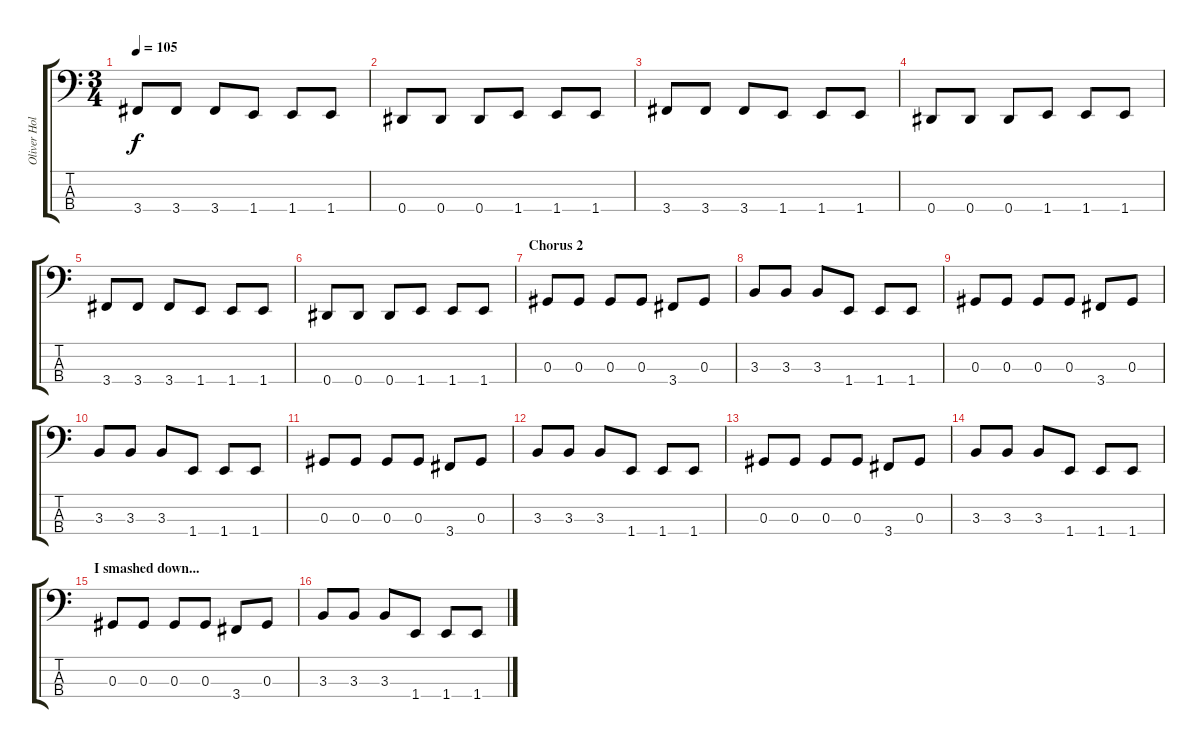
\track ("Oliver Holzwarth" "Oliver Hol") {instrument electricbassfinger}
\staff {score tabs}
\tuning (Gb2 Db2 Ab1 Eb1) {hide}
\ts (3 4)
\tempo 105
\clef f4
\ks c
3.4.8{dy f} 3.4.8 3.4.8 1.4.8 1.4.8 1.4.8 |
0.4.8 0.4.8 0.4.8 1.4.8 1.4.8 1.4.8 |
3.4.8 3.4.8 3.4.8 1.4.8 1.4.8 1.4.8 |
0.4.8 0.4.8 0.4.8 1.4.8 1.4.8 1.4.8 |
3.4.8 3.4.8 3.4.8 1.4.8 1.4.8 1.4.8 |
0.4.8 0.4.8 0.4.8 1.4.8 1.4.8 1.4.8 |
\section ("" "Chorus 2")
0.3.8 0.3.8 0.3.8 0.3.8 3.4.8 0.3.8 |
3.3.8 3.3.8 3.3.8 1.4.8 1.4.8 1.4.8 |
0.3.8 0.3.8 0.3.8 0.3.8 3.4.8 0.3.8 |
3.3.8 3.3.8 3.3.8 1.4.8 1.4.8 1.4.8 |
0.3.8 0.3.8 0.3.8 0.3.8 3.4.8 0.3.8 |
3.3.8 3.3.8 3.3.8 1.4.8 1.4.8 1.4.8 |
0.3.8 0.3.8 0.3.8 0.3.8 3.4.8 0.3.8 |
3.3.8 3.3.8 3.3.8 1.4.8 1.4.8 1.4.8 |
\section ("" "I smashed down...")
0.3.8 0.3.8 0.3.8 0.3.8 3.4.8 0.3.8 |
3.3.8 3.3.8 3.3.8 1.4.8 1.4.8 1.4.8
